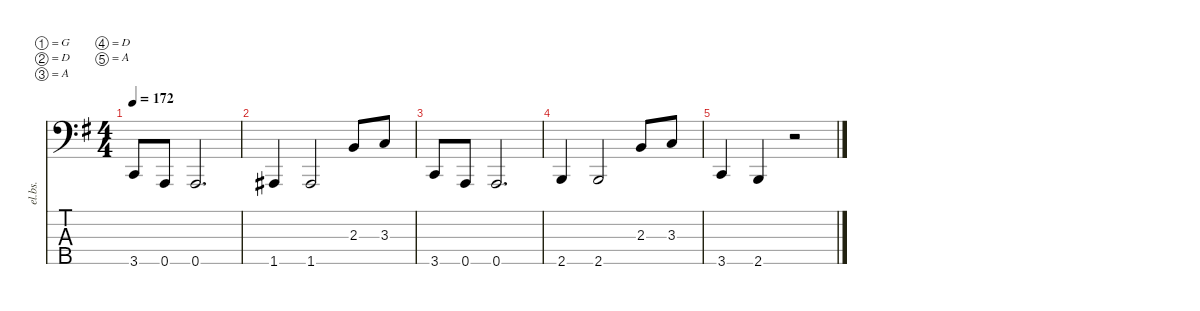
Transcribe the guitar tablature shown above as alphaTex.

\defaultSystemsLayout 4
\hideDynamics
\bracketExtendMode nobrackets
\otherSystemsTrackNameOrientation horizontal
\track ("Toshiya" "el.bs.") {instrument electricbassfinger}
\staff {score tabs}
\tuning (G2 D2 A1 D1 A0)
\ts (4 4)
\tempo 172
\clef f4
\ks eminor
3.5{acc forcenatural}.8{dy mf} 0.5{acc forcenatural}.8 0.5{acc forcenatural}.2{d} |
1.5{acc #}.4 1.5{acc #}.2 2.3{acc forcenatural}.8 3.3{acc forcenatural}.8 |
3.5{acc forcenatural}.8 0.5{acc forcenatural}.8 0.5{acc forcenatural}.2{d} |
2.5{acc forcenatural}.4 2.5{acc forcenatural}.2 2.3{acc forcenatural}.8 3.3{acc forcenatural}.8 |
3.5{acc forcenatural}.4 2.5{acc forcenatural}.4 r.2
